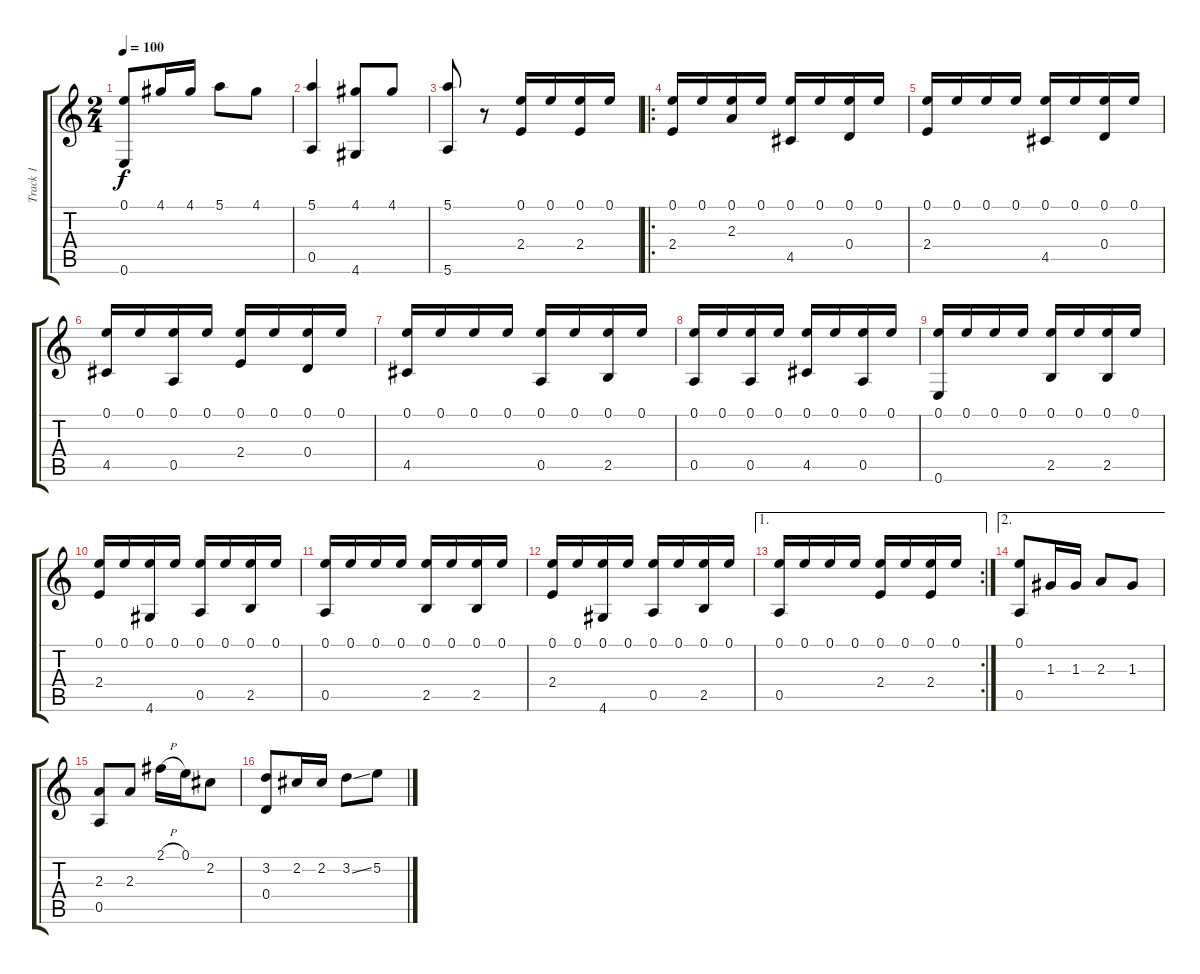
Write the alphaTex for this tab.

\track ("Track 1" "Track 1") {instrument acousticguitarnylon}
\staff {score tabs}
\tuning (E4 B3 G3 D3 A2 E2) {hide}
\ts (2 4)
\tempo 100
\clef g2
\ks c
(0.1 0.6).8{dy f} 4.1.16 4.1.16 5.1.8 4.1.8 |
(5.1 0.5).4 (4.1 4.6).8 4.1.8 |
(5.1 5.6).8 r.8 (0.1 2.4).16 0.1.16 (0.1 2.4).16 0.1.16 |
\ro
(0.1 2.4).16 0.1.16 (0.1 2.3).16 0.1.16 (0.1 4.5).16 0.1.16 (0.1 0.4).16 0.1.16 |
(0.1 2.4).16 0.1.16 0.1.16 0.1.16 (0.1 4.5).16 0.1.16 (0.1 0.4).16 0.1.16 |
(0.1 4.5).16 0.1.16 (0.1 0.5).16 0.1.16 (0.1 2.4).16 0.1.16 (0.1 0.4).16 0.1.16 |
(0.1 4.5).16 0.1.16 0.1.16 0.1.16 (0.1 0.5).16 0.1.16 (0.1 2.5).16 0.1.16 |
(0.1 0.5).16 0.1.16 (0.1 0.5).16 0.1.16 (0.1 4.5).16 0.1.16 (0.1 0.5).16 0.1.16 |
(0.1 0.6).16 0.1.16 0.1.16 0.1.16 (0.1 2.5).16 0.1.16 (0.1 2.5).16 0.1.16 |
(0.1 2.4).16 0.1.16 (0.1 4.6).16 0.1.16 (0.1 0.5).16 0.1.16 (0.1 2.5).16 0.1.16 |
(0.1 0.5).16 0.1.16 0.1.16 0.1.16 (0.1 2.5).16 0.1.16 (0.1 2.5).16 0.1.16 |
(0.1 2.4).16 0.1.16 (0.1 4.6).16 0.1.16 (0.1 0.5).16 0.1.16 (0.1 2.5).16 0.1.16 |
\ae 1
\rc 2
(0.1 0.5).16 0.1.16 0.1.16 0.1.16 (0.1 2.4).16 0.1.16 (0.1 2.4).16 0.1.16 |
\ae 2
(0.1 0.5).8 1.3.16 1.3.16 2.3.8 1.3.8 |
(2.3 0.5).8 2.3.8 2.1{h}.16 0.1.16 2.2.8 |
(3.2 0.4).8 2.2.16 2.2.16 3.2{ss}.8 5.2.8
